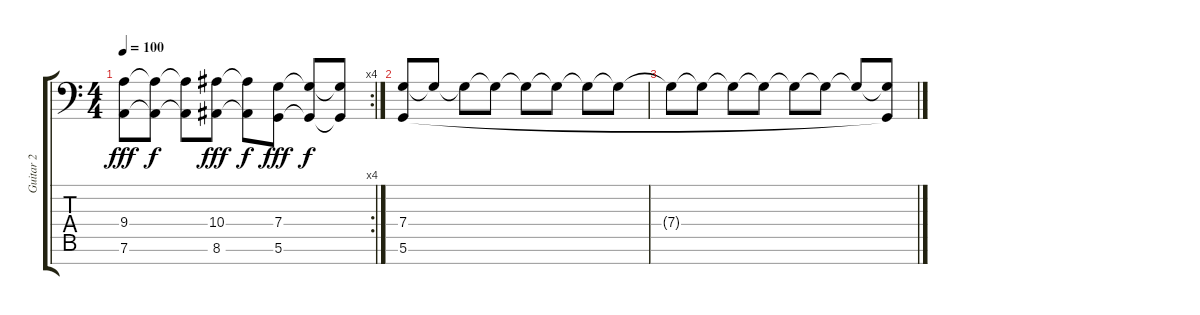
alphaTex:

\track ("Guitar 2" "Guitar 2") {instrument lead8bassandlead}
\staff {score tabs}
\tuning (D4 A3 F3 C3 G2 D2 A1) {hide}
\rc 4
\ts (4 4)
\tempo 100
\clef f4
\ks c
(9.4 7.6).8{dy fff} (9.4{t} 7.6{t}).8{dy f} (9.4{t} 7.6{t}).8 (10.4 8.6).8{dy fff} (10.4{t} 8.6{t}).8{dy f} (7.4 5.6).8{dy fff} (7.4{t} 5.6{t}).8{dy f} (7.4{t} 5.6{t}).8 |
(7.4 5.6).8{volume 12} 7.4{t}.8 7.4{t}.8 7.4{t}.8 7.4{t}.8 7.4{t}.8 7.4{t}.8 7.4{t}.8 |
7.4{t}.8{volume 11} 7.4{t}.8{volume 10} 7.4{t}.8{volume 9} 7.4{t}.8{volume 8} 7.4{t}.8{volume 7} 7.4{t}.8{volume 7} 7.4{t}.8{volume 5} (7.4{t} 5.6{t}).8{volume 3}
